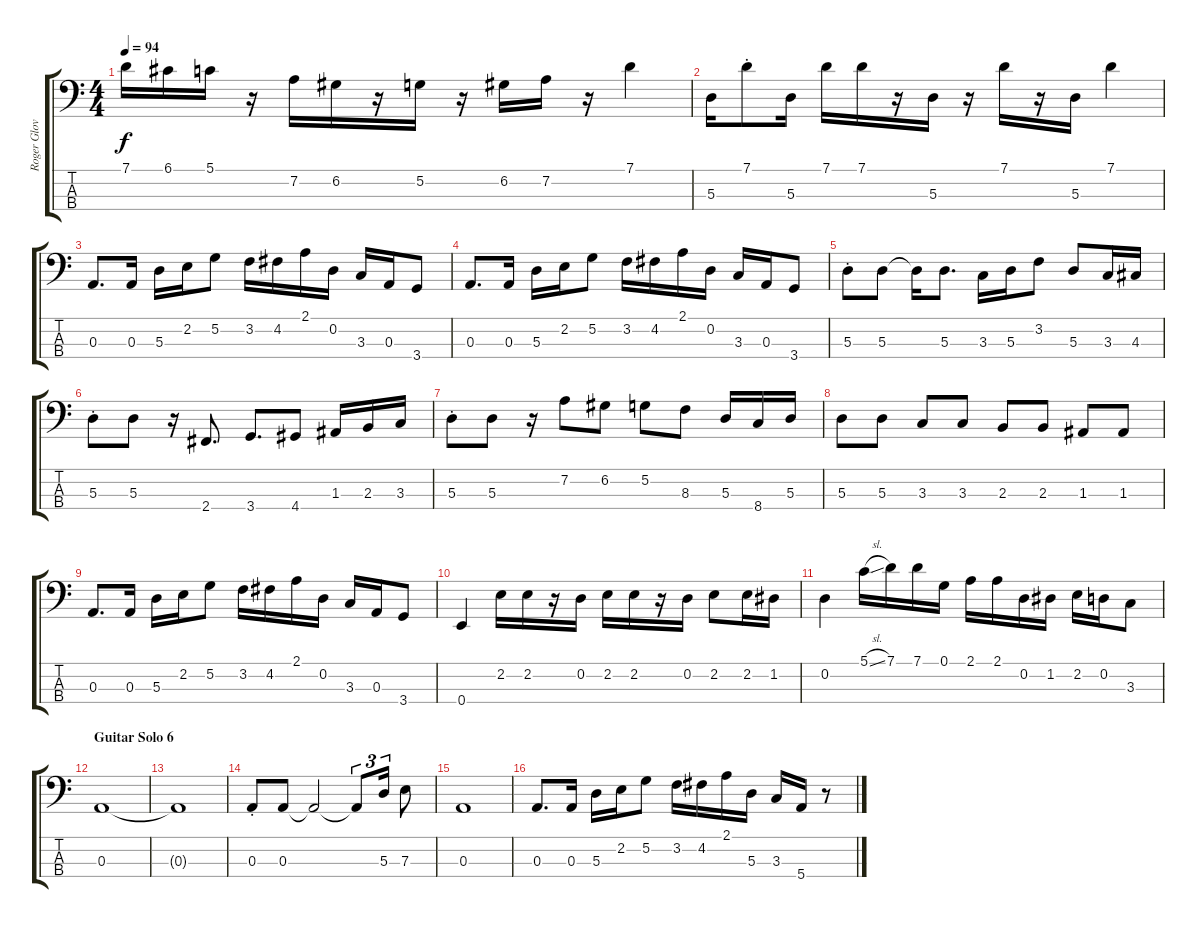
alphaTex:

\track ("Roger Glover (Bass)" "Roger Glov") {instrument electricbassfinger}
\staff {score tabs}
\tuning (G2 D2 A1 E1) {hide}
\ts (4 4)
\tempo 94
\clef f4
\ks c
7.1.16{dy f} 6.1.16 5.1.16 r.16 7.2.16 6.2.16 r.16 5.2.16 r.16 6.2.16 7.2.16 r.16 7.1.4 |
5.3.16 7.1{st}.8 5.3.16 7.1.16 7.1.16 r.16 5.3.16 r.16 7.1.16 r.16 5.3.16 7.1.4 |
0.3.8{d} 0.3.16 5.3.16 2.2.16 5.2.8 3.2.16 4.2.16 2.1.16 0.2.16 3.3.16 0.3.16 3.4.8 |
0.3.8{d} 0.3.16 5.3.16 2.2.16 5.2.8 3.2.16 4.2.16 2.1.16 0.2.16 3.3.16 0.3.16 3.4.8 |
5.3{st}.8 5.3.8 5.3{t}.16 5.3.8{d} 3.3.16 5.3.16 3.2.8 5.3.8 3.3.16 4.3.16 |
5.3{st}.8 5.3.8 r.16 2.4.8{d} 3.4.8{d} 4.4.8 1.3.16 2.3.16 3.3.16 |
5.3{st}.8 5.3.8 r.16 7.2.8 6.2.8 5.2.8 8.3.8 5.3.16 8.4.16 5.3.16 |
5.3.8 5.3.8 3.3.8 3.3.8 2.3.8 2.3.8 1.3.8 1.3.8 |
0.3.8{d} 0.3.16 5.3.16 2.2.16 5.2.8 3.2.16 4.2.16 2.1.16 0.2.16 3.3.16 0.3.16 3.4.8 |
0.4.4 2.2.16 2.2.16 r.16 0.2.16 2.2.16 2.2.16 r.16 0.2.16 2.2.8 2.2.16 1.2.16 |
0.2.4 5.1{sl}.16 7.1.16 7.1.16 0.1.16 2.1.16 2.1.16 0.2.16 1.2.16 2.2.16 0.2.16 3.3.8 |
\section ("" "Guitar Solo 6")
0.3.1 |
0.3{t}.1 |
0.3{st}.8 0.3.8 0.3{t}.2 0.3{t}.8{tu (3 2)} 5.3.16{tu (3 2)} 7.3.8 |
0.3.1 |
0.3.8{d} 0.3.16 5.3.16 2.2.16 5.2.8 3.2.16 4.2.16 2.1.16 5.3.16 3.3.16 5.4.16 r.8
